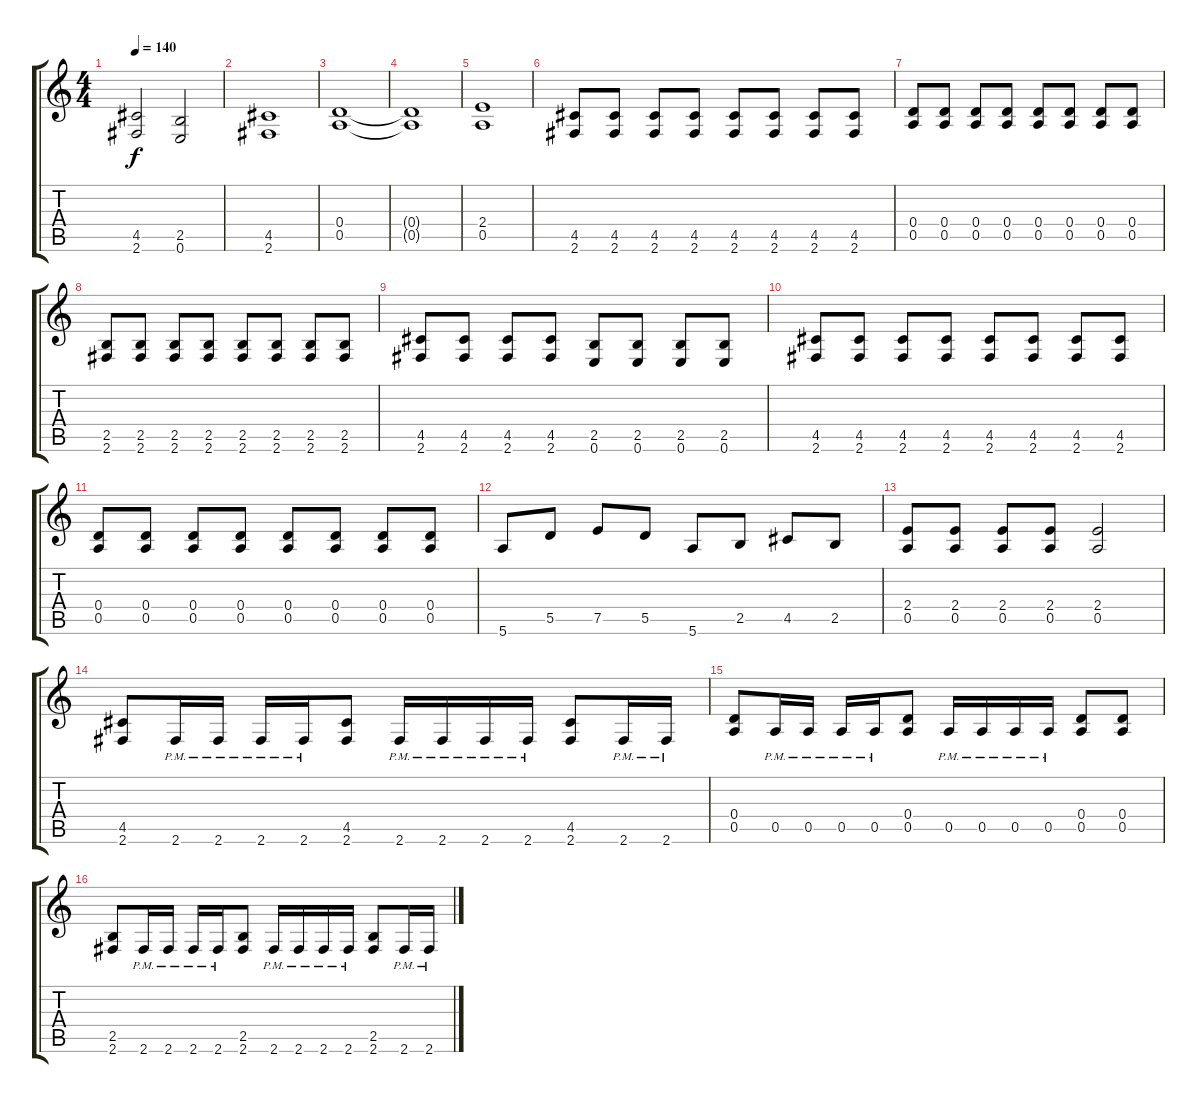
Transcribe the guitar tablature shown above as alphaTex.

\track "" {instrument overdrivenguitar}
\staff {score tabs}
\tuning (E4 B3 G3 D3 A2 E2) {hide}
\ts (4 4)
\tempo 140
\clef g2
\ks c
(4.5 2.6).2{dy f} (2.5 0.6).2 |
(4.5 2.6).1 |
(0.4 0.5).1 |
(0.4{t} 0.5{t}).1 |
(2.4 0.5).1 |
(4.5 2.6).8 (4.5 2.6).8 (4.5 2.6).8 (4.5 2.6).8 (4.5 2.6).8 (4.5 2.6).8 (4.5 2.6).8 (4.5 2.6).8 |
(0.4 0.5).8 (0.4 0.5).8 (0.4 0.5).8 (0.4 0.5).8 (0.4 0.5).8 (0.4 0.5).8 (0.4 0.5).8 (0.4 0.5).8 |
(2.5 2.6).8 (2.5 2.6).8 (2.5 2.6).8 (2.5 2.6).8 (2.5 2.6).8 (2.5 2.6).8 (2.5 2.6).8 (2.5 2.6).8 |
(4.5 2.6).8 (4.5 2.6).8 (4.5 2.6).8 (4.5 2.6).8 (2.5 0.6).8 (2.5 0.6).8 (2.5 0.6).8 (2.5 0.6).8 |
(4.5 2.6).8 (4.5 2.6).8 (4.5 2.6).8 (4.5 2.6).8 (4.5 2.6).8 (4.5 2.6).8 (4.5 2.6).8 (4.5 2.6).8 |
(0.4 0.5).8 (0.4 0.5).8 (0.4 0.5).8 (0.4 0.5).8 (0.4 0.5).8 (0.4 0.5).8 (0.4 0.5).8 (0.4 0.5).8 |
5.6.8 5.5.8 7.5.8 5.5.8 5.6.8 2.5.8 4.5.8 2.5.8 |
(2.4 0.5).8 (2.4 0.5).8 (2.4 0.5).8 (2.4 0.5).8 (2.4 0.5).2 |
(4.5 2.6).8 2.6{pm}.16 2.6{pm}.16 2.6{pm}.16 2.6{pm}.16 (4.5 2.6).8 2.6{pm}.16 2.6{pm}.16 2.6{pm}.16 2.6{pm}.16 (4.5 2.6).8 2.6{pm}.16 2.6{pm}.16 |
(0.4 0.5).8 0.5{pm}.16 0.5{pm}.16 0.5{pm}.16 0.5{pm}.16 (0.4 0.5).8 0.5{pm}.16 0.5{pm}.16 0.5{pm}.16 0.5{pm}.16 (0.4 0.5).8 (0.4 0.5).8 |
(2.5 2.6).8 2.6{pm}.16 2.6{pm}.16 2.6{pm}.16 2.6{pm}.16 (2.5 2.6).8 2.6{pm}.16 2.6{pm}.16 2.6{pm}.16 2.6{pm}.16 (2.5 2.6).8 2.6{pm}.16 2.6{pm}.16
